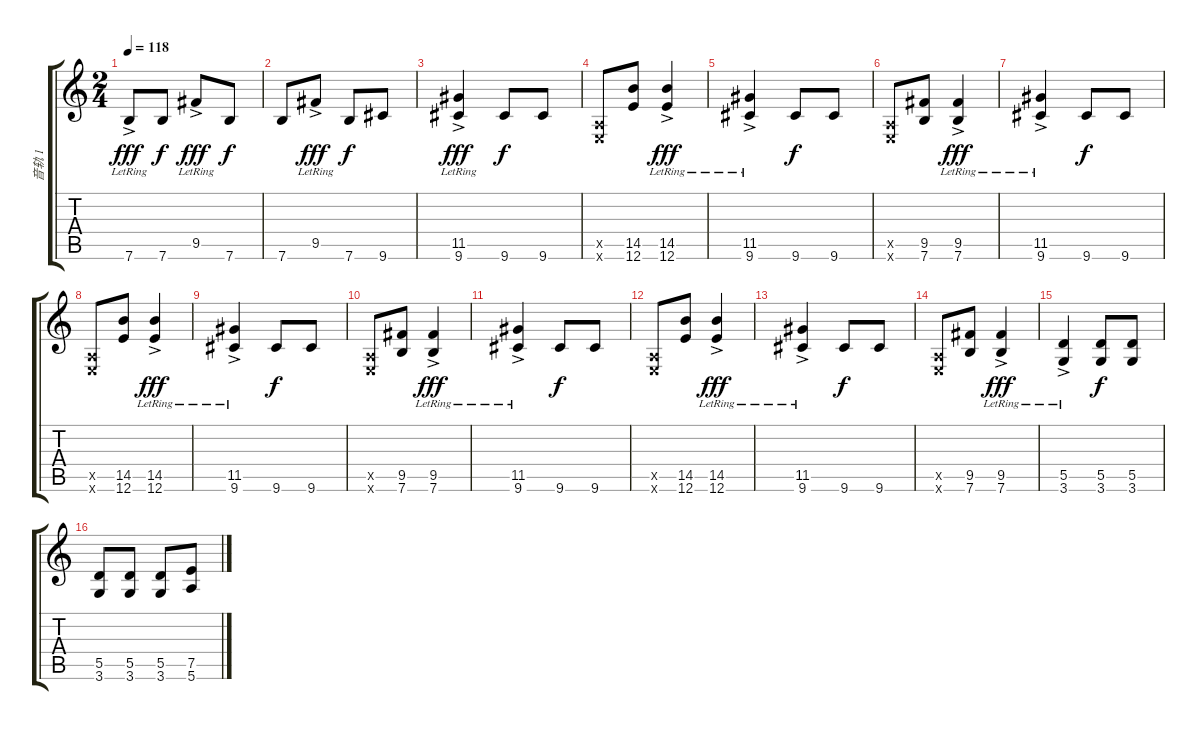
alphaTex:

\track ("音轨 1" "音轨 1") {instrument electricguitarclean}
\staff {score tabs}
\tuning (E4 B3 G3 D3 A2 E2) {hide}
\ts (2 4)
\tempo 118
\clef g2
\ks c
7.6{ac lr}.8{dy fff} 7.6.8{dy f} 9.5{ac lr}.8{dy fff} 7.6.8{dy f} |
7.6.8 9.5{ac lr}.8{dy fff} 7.6.8{dy f} 9.6.8 |
(11.5{ac lr} 9.6{ac lr}).4{dy fff} 9.6.8{dy f} 9.6.8 |
(0.5{x} 0.6{x}).8 (14.5 12.6).8 (14.5{ac lr} 12.6{ac lr}).4{dy fff} |
(11.5{ac lr} 9.6{ac lr}).4 9.6.8{dy f} 9.6.8 |
(0.5{x} 0.6{x}).8 (9.5 7.6).8 (9.5{ac lr} 7.6{ac lr}).4{dy fff} |
(11.5{ac lr} 9.6{ac lr}).4 9.6.8{dy f} 9.6.8 |
(0.5{x} 0.6{x}).8 (14.5 12.6).8 (14.5{ac lr} 12.6{ac lr}).4{dy fff} |
(11.5{ac lr} 9.6{ac lr}).4 9.6.8{dy f} 9.6.8 |
(0.5{x} 0.6{x}).8 (9.5 7.6).8 (9.5{ac lr} 7.6{ac lr}).4{dy fff} |
(11.5{ac lr} 9.6{ac lr}).4 9.6.8{dy f} 9.6.8 |
(0.5{x} 0.6{x}).8 (14.5 12.6).8 (14.5{ac lr} 12.6{ac lr}).4{dy fff} |
(11.5{ac lr} 9.6{ac lr}).4 9.6.8{dy f} 9.6.8 |
(0.5{x} 0.6{x}).8 (9.5 7.6).8 (9.5{ac lr} 7.6{ac lr}).4{dy fff} |
(5.5 3.6{ac lr}).4 (5.5 3.6).8{dy f} (5.5 3.6).8 |
(5.5 3.6).8 (5.5 3.6).8 (5.5 3.6).8 (7.5 5.6).8
